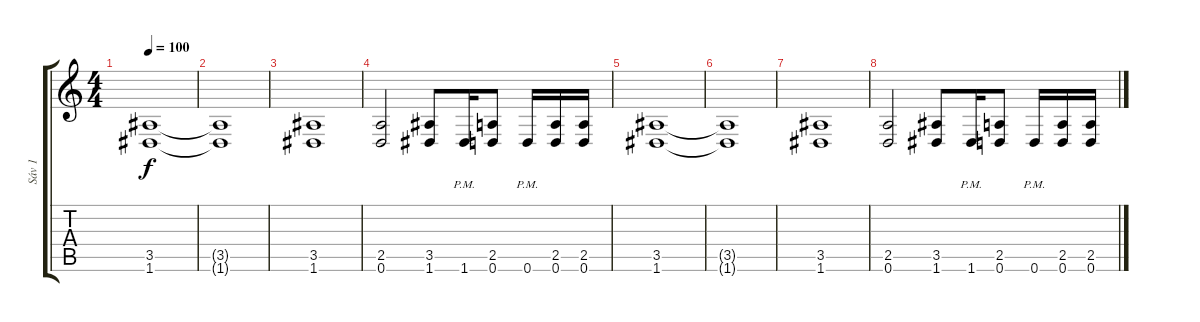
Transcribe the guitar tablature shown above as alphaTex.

\track ("Sáv 1" "Sáv 1") {instrument electricguitarclean}
\staff {score tabs}
\tuning (D4 A3 F3 C3 G2 D2) {hide}
\ts (4 4)
\tempo 100
\clef g2
\ks c
(3.5 1.6).1{dy f} |
(3.5{t} 1.6{t}).1 |
(3.5 1.6).1 |
(2.5 0.6).2 (3.5 1.6).8 1.6{pm}.16 (2.5 0.6).8 0.6{pm}.16 (2.5 0.6).16 (2.5 0.6).16 |
(3.5 1.6).1 |
(3.5{t} 1.6{t}).1 |
(3.5 1.6).1 |
(2.5 0.6).2 (3.5 1.6).8 1.6{pm}.16 (2.5 0.6).8 0.6{pm}.16 (2.5 0.6).16 (2.5 0.6).16
